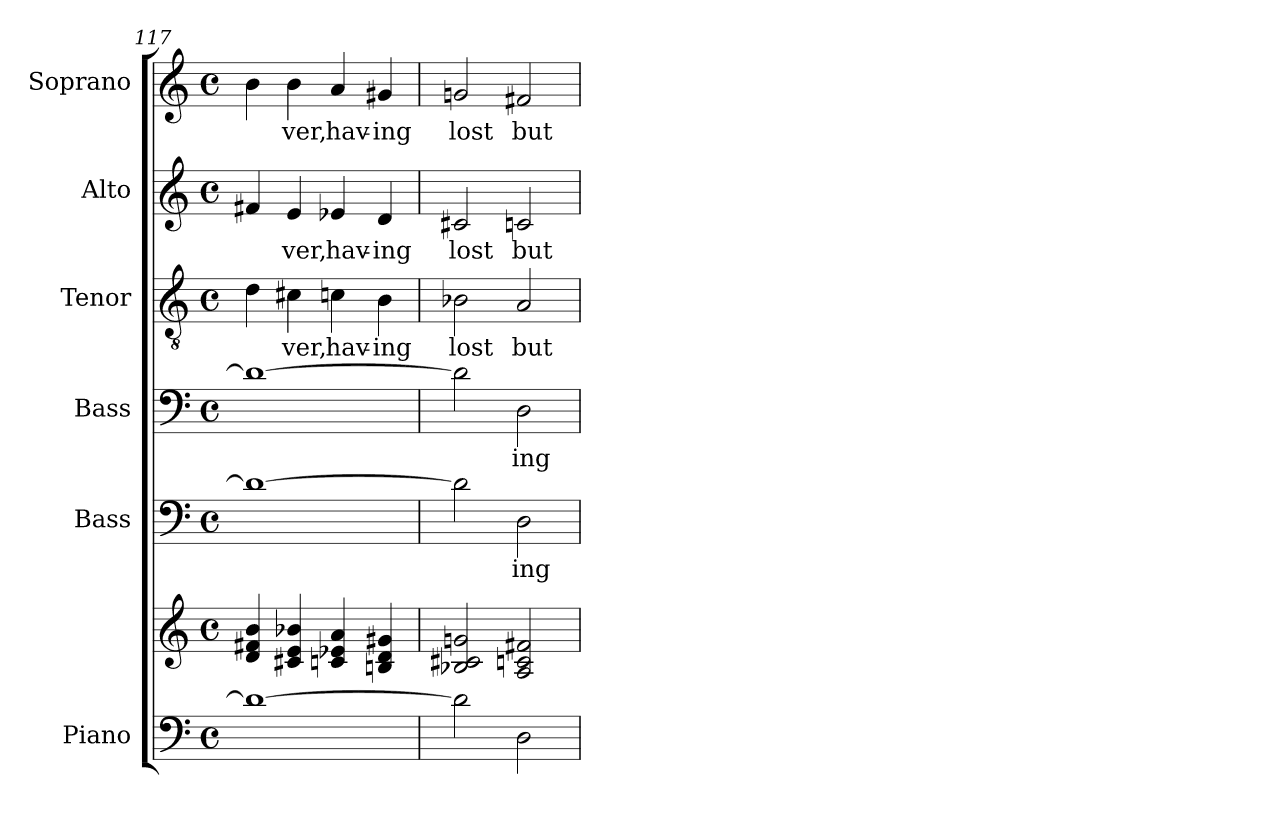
**kern	**kern	**kern	**text	**kern	**text	**kern	**text	**kern	**text	**kern	**text
*part6	*part6	*part5	*part5	*part4	*part4	*part3	*part3	*part2	*part2	*part1	*part1
*staff7	*staff6	*staff5	*staff5	*staff4	*staff4	*staff3	*staff3	*staff2	*staff2	*staff1	*staff1
*I"Piano	*	*I"Bass	*	*I"Bass	*	*I"Tenor	*	*I"Alto	*	*I"Soprano	*
*I'Pno.	*	*I'B.	*	*I'B.	*	*I'T.	*	*I'A.	*	*I'S.	*
*clefF4	*clefG2	*clefF4	*	*clefF4	*	*clefGv2	*	*clefG2	*	*clefG2	*
*	*	*	*	*	*	*ITrd7c12	*	*	*	*	*
*k[]	*k[]	*k[]	*	*k[]	*	*k[]	*	*k[]	*	*k[]	*
*C:	*C:	*C:	*	*C:	*	*C:	*	*C:	*	*C:	*
*M4/4	*M4/4	*M4/4	*	*M4/4	*	*M4/4	*	*M4/4	*	*M4/4	*
*met(c)	*met(c)	*met(c)	*	*met(c)	*	*met(c)	*	*met(c)	*	*met(c)	*
=117	=117	=117	=117	=117	=117	=117	=117	=117	=117	=117	=117
1di_>	4di/ 4f#Xi 4bi	1di_>	.	1di_>	.	4Di\	.	4f#Xi/	.	4bi\	.
!	!	!	!	!	!	!	!LO:LY:b:color=#000000	!	!	!	!
!	!	!	!	!	!	!	!	!	!LO:LY:b:color=#000000	!	!
!	!	!	!	!	!	!	!	!	!	!	!LO:LY:b:color=#000000
.	4c#Xi/ 4ei 4b-Xi	.	.	.	.	4C#Xi\	-ver,	4ei/	-ver,	4bi\	-ver,
!	!	!	!	!	!	!	!LO:LY:b:color=#000000	!	!	!	!
!	!	!	!	!	!	!	!	!	!LO:LY:b:color=#000000	!	!
!	!	!	!	!	!	!	!	!	!	!	!LO:LY:b:color=#000000
.	4cni/ 4e-Xi 4ai	.	.	.	.	4Cni\	hav-	4e-Xi/	hav-	4ai/	hav-
!	!	!	!	!	!	!	!LO:LY:b:color=#000000	!	!	!	!
!	!	!	!	!	!	!	!	!	!LO:LY:b:color=#000000	!	!
!	!	!	!	!	!	!	!	!	!	!	!LO:LY:b:color=#000000
.	4Bni/ 4di 4g#Xi	.	.	.	.	4BBi\	-ing	4di/	-ing	4g#Xi/	-ing
=118	=118	=118	=118	=118	=118	=118	=118	=118	=118	=118	=118
!	!	!	!	!	!	!	!LO:LY:b:color=#000000	!	!	!	!
!	!	!	!	!	!	!	!	!	!LO:LY:b:color=#000000	!	!
!	!	!	!	!	!	!	!	!	!	!	!LO:LY:b:color=#000000
2di\]	2B-Xi/ 2c#Xi 2gni	2di\]	.	2di\]	.	2BB-Xi\	lost	2c#Xi/	lost	2gni/	lost
!	!	!	!LO:LY:b:color=#000000	!	!	!	!	!	!	!	!
!	!	!	!	!	!LO:LY:b:color=#000000	!	!	!	!	!	!
!	!	!	!	!	!	!	!LO:LY:b:color=#000000	!	!	!	!
!	!	!	!	!	!	!	!	!	!LO:LY:b:color=#000000	!	!
!	!	!	!	!	!	!	!	!	!	!	!LO:LY:b:color=#000000
2Di\	2Ai/ 2cni 2f#Xi	2Di\	-ing	2Di\	-ing	2AAi/	but	2cni/	but	2f#Xi/	but
=	=	=	=	=	=	=	=	=	=	=	=
*-	*-	*-	*-	*-	*-	*-	*-	*-	*-	*-	*-
